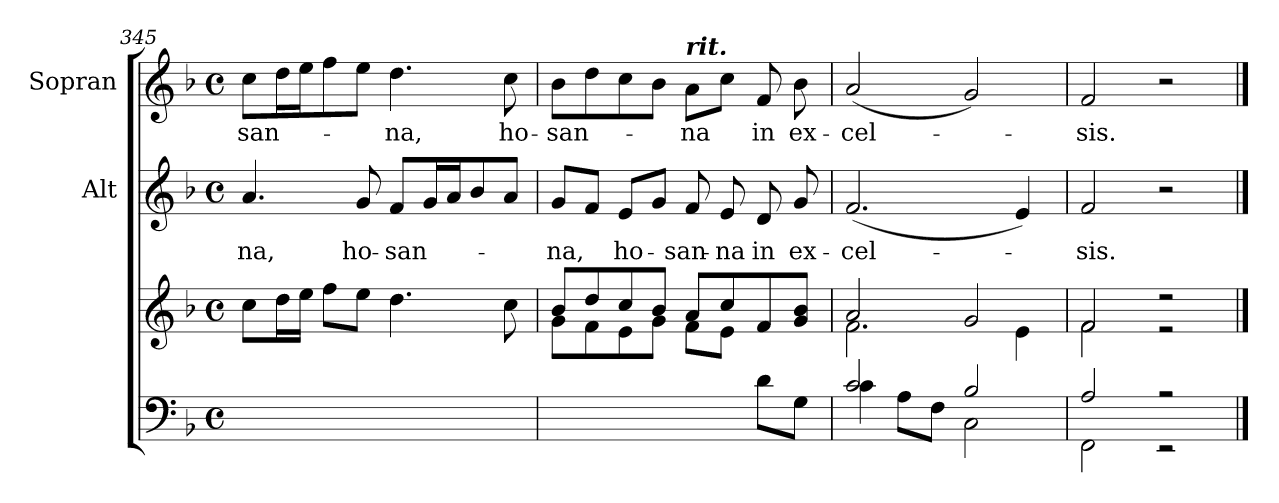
**kern	**kern	**kern	**text	**kern	**text
*part3	*part3	*part2	*part2	*part1	*part1
*staff4	*staff3	*staff2	*staff2	*staff1	*staff1
*	*	*I"Alt	*	*I"Sopran	*
*	*	*I'A.	*	*I'S.	*
!!LO:LB:g=z
*clefF4	*clefG2	*clefG2	*	*clefG2	*
*k[b-]	*k[b-]	*k[b-]	*	*k[b-]	*
*F:	*F:	*F:	*	*F:	*
*M4/4	*M4/4	*M4/4	*	*M4/4	*
*met(c)	*met(c)	*met(c)	*	*met(c)	*
=345	=345	=345	=345	=345	=345
!	!	!	!LO:LY:b	!	!LO:LY:b
1ryy	8cc\L	4.a/	-na,	8cc\L	-san-
.	16dd\L	.	.	16dd\L	.
.	16ee\JJ	.	.	16ee\J	.
.	8ff\L	.	.	8ff\	.
!	!	!	!LO:LY:b	!	!
.	8ee\J	8g/	ho-	8ee\J	.
!	!	!	!LO:LY:b	!	!LO:LY:b
.	4.dd\	8f/L	-san-	4.dd\	-na,
.	.	16g/L	.	.	.
.	.	16a/J	.	.	.
.	.	8b-/	.	.	.
!	!	!	!	!	!LO:LY:b
.	8cc\	8a/J	.	8cc\	ho-
=346	=346	=346	=346	=346	=346
*	*^	*	*	*	*
!	!	!	!	!LO:LY:b	!	!LO:LY:b
2.ryy	8b-/L	8g\L	8g/L	-na,	8b-\L	-san-
.	8dd/	8f\	8f/J	.	8dd\	.
!	!	!	!	!LO:LY:b	!	!
.	8cc/	8e\	8e/L	ho-	8cc\	.
.	8b-/J	8g\J	8g/J	.	8b-\J	.
!	!	!	!	!	!LO:TX:a:Bi:t=rit.	!
!	!	!	!	!LO:LY:b	!	!LO:LY:b
.	8a/L	8f\L	8f/	-san-	8a\L	-na
!	!	!	!	!LO:LY:b	!	!
.	8cc/	8e\J	8e/	-na	8cc\J	.
!	!	!	!	!LO:LY:b	!	!LO:LY:b
8d\L	8f/	4ryy	8d/	in	8f/	in
!	!	!	!	!LO:LY:b	!	!LO:LY:b
8G\J	8g/ 8b-/J	.	8g/	ex-	8b-\	ex-
=347	=347	=347	=347	=347	=347	=347
*^	*	*	*	*	*	*
!	!	!	!	!	!LO:LY:b	!	!LO:LY:b
2c/	4c\	2a/	2.f\	(<2.f/	-cel-	(<2a/	-cel-
.	8A\L	.	.	.	.	.	.
.	8F\J	.	.	.	.	.	.
2B-/	2C\	2g/	.	.	.	2g/)	.
.	.	.	4e\	4e/)	.	.	.
=348	=348	=348	=348	=348	=348	=348	=348
!	!	!	!	!	!LO:LY:b	!	!LO:LY:b
2A/	2FF\	2f/	2f\	2f/	-sis.	2f/	-sis.
2r	2r	2r	2r	2r	.	2r	.
*v	*v	*	*	*	*	*	*
*	*v	*v	*	*	*	*
==	==	==	==	==	==
*-	*-	*-	*-	*-	*-
